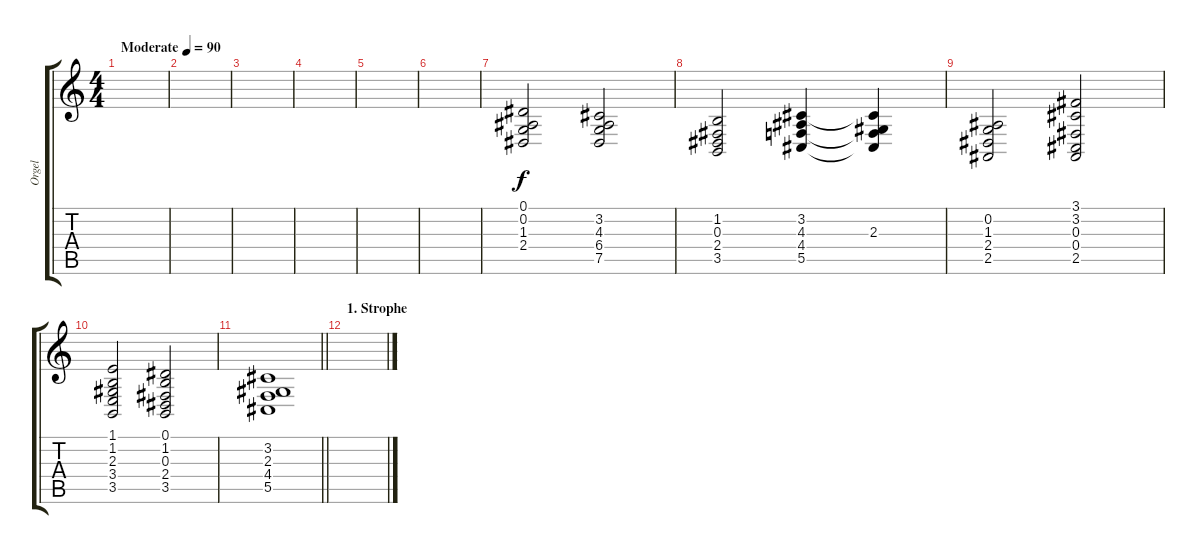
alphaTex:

\track ("Orgel" "Orgel") {instrument rockorgan}
\staff {score tabs}
\tuning (Eb4 Bb3 Gb3 Db3 Ab2 Eb2) {hide}
\ts (4 4)
\tempo (90 "Moderate")
\clef g2
\ks c
|
|
|
|
|
|
(0.1 0.2 1.3 2.4).2 (3.2 4.3 6.4 7.5).2 |
(1.2 0.3 2.4 3.5).2 (3.2 4.3 4.4 5.5).4 (3.2{t} 2.3 4.4{t} 5.5{t}).4 |
(0.2 1.3 2.4 2.5).2 (3.1 3.2 0.3 0.4 2.5).2 |
(1.1 1.2 2.3 3.4 3.5).2 (0.1 1.2 0.3 2.4 3.5).2 |
\barLineRight lightlight
(3.2 2.3 4.4 5.5).1 |
\section ("" "1. Strophe")
